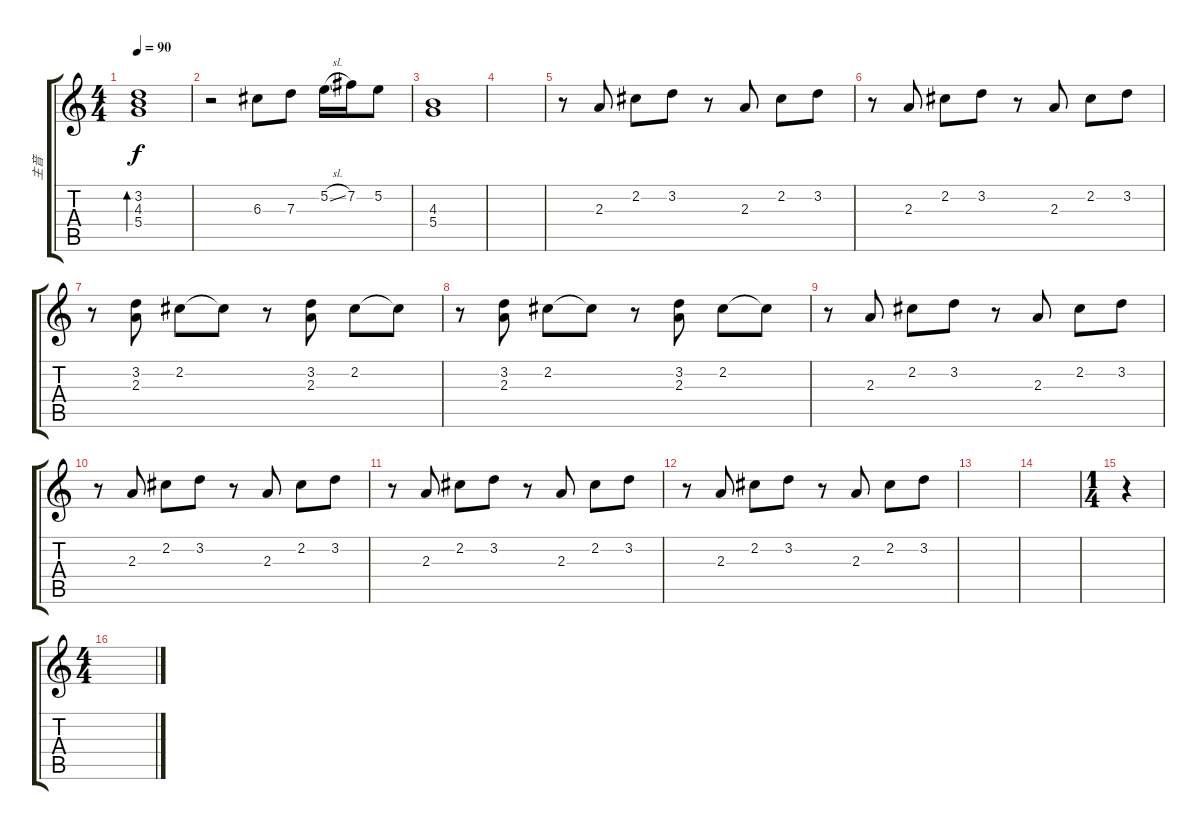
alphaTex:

\track ("主音" "主音") {instrument acousticguitarnylon}
\staff {score tabs}
\tuning (E4 B3 G3 D3 A2 E2) {hide}
\ts (4 4)
\tempo 90
\clef g2
\ks c
(3.2 4.3 5.4).1{bd 240 dy f} |
r.2 6.3.8 7.3.8 5.2{sl}.16 7.2.16 5.2.8 |
(4.3 5.4).1 |
|
r.8{volume 8} 2.3.8 2.2.8 3.2.8 r.8 2.3.8 2.2.8 3.2.8 |
r.8 2.3.8 2.2.8 3.2.8 r.8 2.3.8 2.2.8 3.2.8 |
r.8 (3.2 2.3).8 2.2.8 2.2{t}.8 r.8 (3.2 2.3).8 2.2.8 2.2{t}.8 |
r.8 (3.2 2.3).8 2.2.8 2.2{t}.8 r.8 (3.2 2.3).8 2.2.8 2.2{t}.8 |
r.8 2.3.8 2.2.8 3.2.8 r.8 2.3.8 2.2.8 3.2.8 |
r.8 2.3.8 2.2.8 3.2.8 r.8 2.3.8 2.2.8 3.2.8 |
r.8 2.3.8 2.2.8 3.2.8 r.8 2.3.8 2.2.8 3.2.8 |
r.8 2.3.8 2.2.8 3.2.8 r.8 2.3.8 2.2.8 3.2.8 |
|
|
\ts (1 4)
r.4 |
\ts (4 4)
